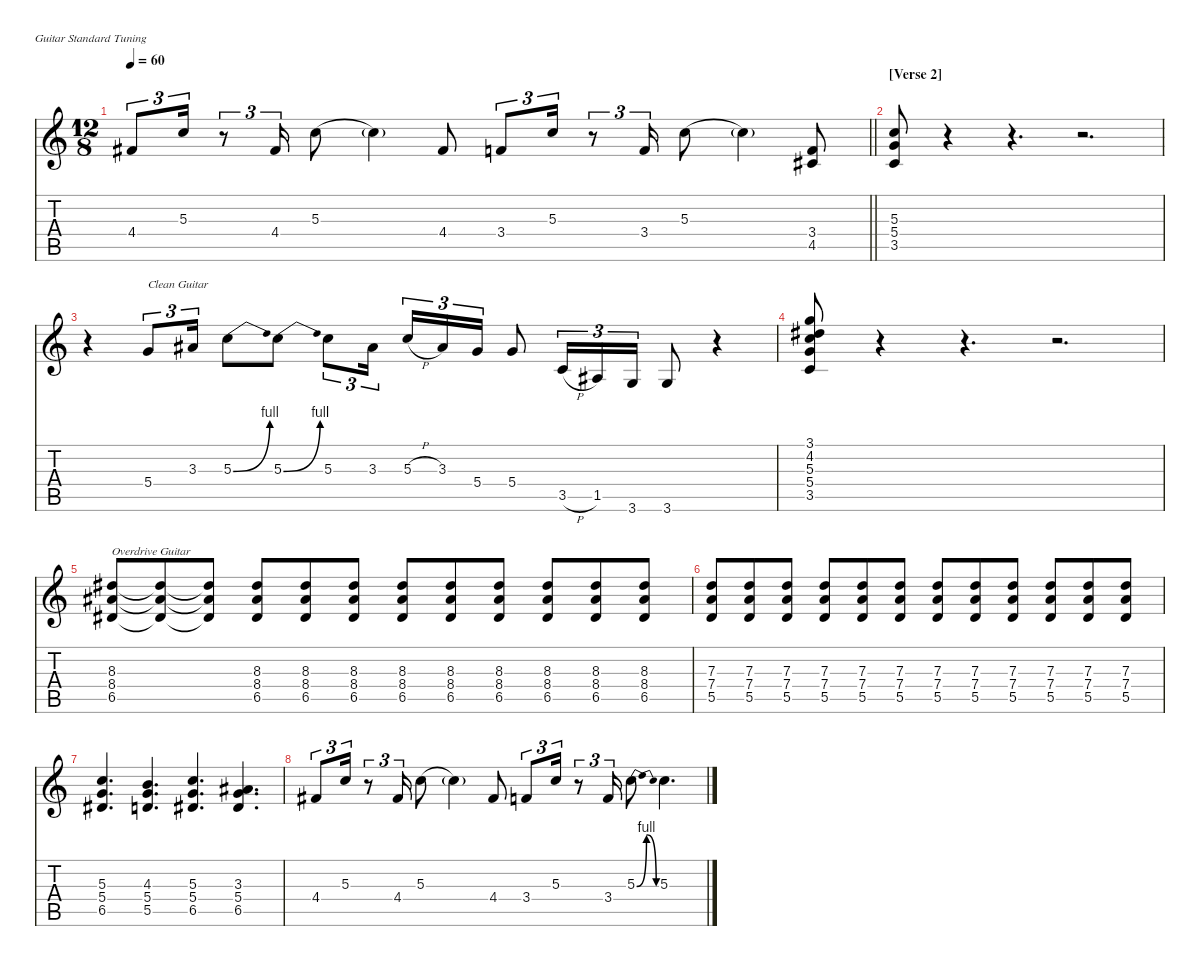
\defaultSystemsLayout 4
\hideDynamics
\bracketExtendMode nobrackets
\singleTrackTrackNamePolicy hidden
\multiTrackTrackNamePolicy hidden
\otherSystemsTrackNameOrientation horizontal
\track ("Guitar" "dist.guit.") {defaultSystemsLayout 4 mute instrument distortionguitar}
\staff {score tabs}
\tuning (E4 B3 G3 D3 A2 E2)
\ts (12 8)
\tempo 60
\clef g2
\barLineRight lightlight
\ks c
4.4{acc #}.8{tu (3 2) dy f beam Up} 5.3.16{tu (3 2) dy mf beam Up} r.8{tu (3 2) beam Up} 4.4{acc #}.16{tu (3 2) dy f beam Up} 5.3{be (hold 0 0 60 0)}.8{dy mf beam Down} 5.3{be (hold 0 0 60 0) t}.4{dy f beam Down} 4.4{acc #}.8{beam Up} 3.4.8{tu (3 2) beam Up} 5.3.16{tu (3 2) dy mf beam Up} r.8{tu (3 2) beam Up} 3.4.16{tu (3 2) dy f beam Up} 5.3{be (hold 0 0 60 0)}.8{dy mf beam Down} 5.3{be (hold 0 0 60 0) t}.4{dy f beam Down} (3.4 4.5{acc #}).8{beam Up} |
\section ("" "[Verse 2]")
(5.3 5.4 3.5).8{beam Up} r.4{beam Up} r.4{d beam Up} r.2{d beam Up} |
r.4{instrument electricguitarclean beam Down} 5.4.8{tu (3 2) txt "Clean Guitar" beam Up} 3.3{acc #}.16{tu (3 2) beam Up} 5.3{be (bend 0 0 30 4)}.8{beam Down} 5.3{be (bend 0 0 30 4)}.8{beam Down} 5.3.8{tu (3 2) beam Down} 3.3{acc #}.16{tu (3 2) beam Down} 5.3{h}.16{tu (3 2) beam Up} 3.3{acc #}.16{tu (3 2) beam Up} 5.4.16{tu (3 2) beam Up} 5.4.8{beam Up} 3.5{h}.16{tu (3 2) beam Up} 1.5{acc #}.16{tu (3 2) beam Up} 3.6.16{tu (3 2) beam Up} 3.6.8{beam Up} r.4{beam Up} |
(3.1 4.2{acc #} 5.3 5.4 3.5).8{beam Up} r.4{beam Up} r.4{d beam Up} r.2{d beam Up} |
(8.3{acc #} 8.4{acc #} 6.5{acc #}).8{txt "Overdrive Guitar" instrument distortionguitar beam Up} (8.3{t acc #} 8.4{t acc #} 6.5{t acc #}).8{beam Up} (8.3{t acc #} 8.4{t acc #} 6.5{t acc #}).8{beam Up} (8.3{acc #} 8.4{acc #} 6.5{acc #}).8{beam Up} (8.3{acc #} 8.4{acc #} 6.5{acc #}).8{beam Up} (8.3{acc #} 8.4{acc #} 6.5{acc #}).8{beam Up} (8.3{acc #} 8.4{acc #} 6.5{acc #}).8{beam Up} (8.3{acc #} 8.4{acc #} 6.5{acc #}).8{beam Up} (8.3{acc #} 8.4{acc #} 6.5{acc #}).8{beam Up} (8.3{acc #} 8.4{acc #} 6.5{acc #}).8{beam Up} (8.3{acc #} 8.4{acc #} 6.5{acc #}).8{beam Up} (8.3{acc #} 8.4{acc #} 6.5{acc #}).8{beam Up} |
(7.3 7.4 5.5).8{beam Up} (7.3 7.4 5.5).8{beam Up} (7.3 7.4 5.5).8{beam Up} (7.3 7.4 5.5).8{beam Up} (7.3 7.4 5.5).8{beam Up} (7.3 7.4 5.5).8{beam Up} (7.3 7.4 5.5).8{beam Up} (7.3 7.4 5.5).8{beam Up} (7.3 7.4 5.5).8{beam Up} (7.3 7.4 5.5).8{beam Up} (7.3 7.4 5.5).8{beam Up} (7.3 7.4 5.5).8{beam Up} |
(5.3 5.4 6.5{acc #}).4{d beam Up} (4.3 5.4 5.5).4{d beam Up} (5.3 5.4 6.5{acc #}).4{d beam Up} (3.3{acc #} 5.4 6.5{acc #}).4{d beam Up} |
4.4{acc #}.8{tu (3 2) beam Up} 5.3.16{tu (3 2) dy mf beam Up} r.8{tu (3 2) beam Up} 4.4{acc #}.16{tu (3 2) dy f beam Up} 5.3{be (hold 0 0 60 0)}.8{dy mf beam Down} 5.3{be (hold 0 0 60 0) t}.4{dy f beam Down} 4.4{acc #}.8{beam Up} 3.4.8{tu (3 2) beam Up} 5.3.16{tu (3 2) dy mf beam Up} r.8{tu (3 2) beam Up} 3.4.16{tu (3 2) dy f beam Up} 5.3{be (bendrelease 0 0 15 4 30 4 45 0)}.8{dy mf beam Down} 5.3.4{d dy f beam Down}
